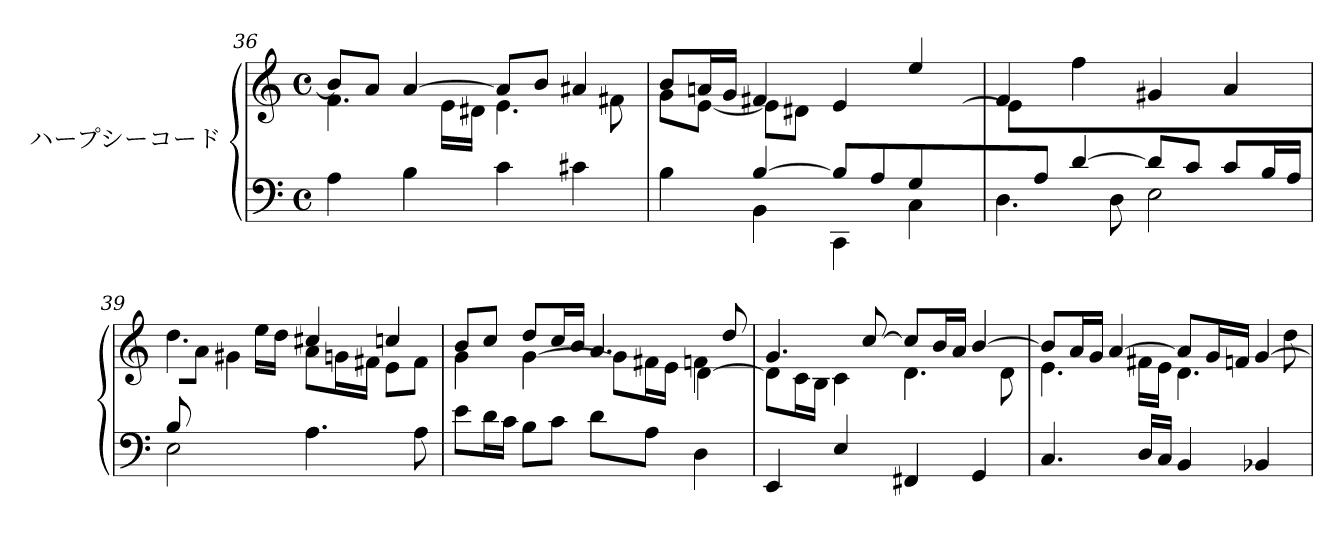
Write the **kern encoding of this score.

**kern	**kern
*part1	*part1
*staff2	*staff1
*I"ハープシーコード	*
*clefF4	*clefG2
*k[]	*k[]
*M4/4	*M4/4
*met(c)	*met(c)
=36	=36
*	*^
4A\	8b/L]	4.f\
.	8a/J	.
4B\	[4a/	.
.	.	16e\LL
.	.	16d#X\JJ
4c\	8a/L]	4.e\
.	8b/J	.
4c#X\	4a#X/	.
.	.	8f#X\
!!LO:LB:g=z
=37	=37	=37
*^	*	*^
4rAyy	4B\	8b/L	8g\L	2..ryy
.	.	16an/L	[8e\J	.
.	.	16g/JJ	.	.
[4B/	4BB\	4f#X/	8e\L]	.
.	.	.	8d#X\J	.
8B/L]	4CC\	4e/	2ryy	.
8A/	.	.	.	.
8G/	4C\	4ee/	.	.
8ryy	.	.	.	[8e\J
*	*	*	*v	*v
=38	=38	=38	=38
8ryy	4.D\	4f/	8e\L]
8A/J	.	.	2..ryy
[4d/	.	4ff\	.
.	8D\	.	.
8d/L]	2E\	4g#X/	.
8c/J	.	.	.
8c/L	.	4a/	.
16B/L	.	.	.
16A/JJ	.	.	.
=39	=39	=39	=39
8B/L	2E\	4.dd\	8ryy
2..ryy	.	.	8a\J
.	.	.	4g#X\
.	.	16ee\LL	.
.	.	16dd\JJ	.
.	4.A\	4cc#X/	8a\L
.	.	.	16gn\L
.	.	.	16f#X\JJ
.	.	4ccn/	8e\L
.	8A\	.	8f#\J
*v	*v	*	*
=40	=40	=40
*	*	*^
8e\L	8b/L	2.ryy	4g\
16d\L	8cc/J	.	.
16c\JJ	.	.	.
8B\L	8dd/L	.	[4g\
8c\J	16cc/L	.	.
.	16b/JJ	.	.
8d\L	4.a/	.	8g\L]
8A\J	.	.	16f#X\L
.	.	.	16e\JJ
4D\	.	4f\	[4d\
.	8dd/	.	.
*	*	*v	*v
!!LO:LB:g=z
=41	=41	=41
4EE/	4.g/	8d\L]
.	.	16c\L
.	.	16B\JJ
4E/	.	4c\
.	[8cc/	.
4FF#X/	8cc/L]	4.d\
.	16b/L	.
.	16a/JJ	.
4GG/	[4b/	.
.	.	8d\
=42	=42	=42
4.C/	8b/L]	4.e\
.	16a/L	.
.	16g/JJ	.
.	[4a/	.
16D/LL	.	16f#X\LL
16C/JJ	.	16e\JJ
4BB/	8a/L]	4.d\
.	16g/L	.
.	16f/JJ	.
4BB-X/	[4g/	.
.	.	8dd\
*	*v	*v
=	=
*-	*-
